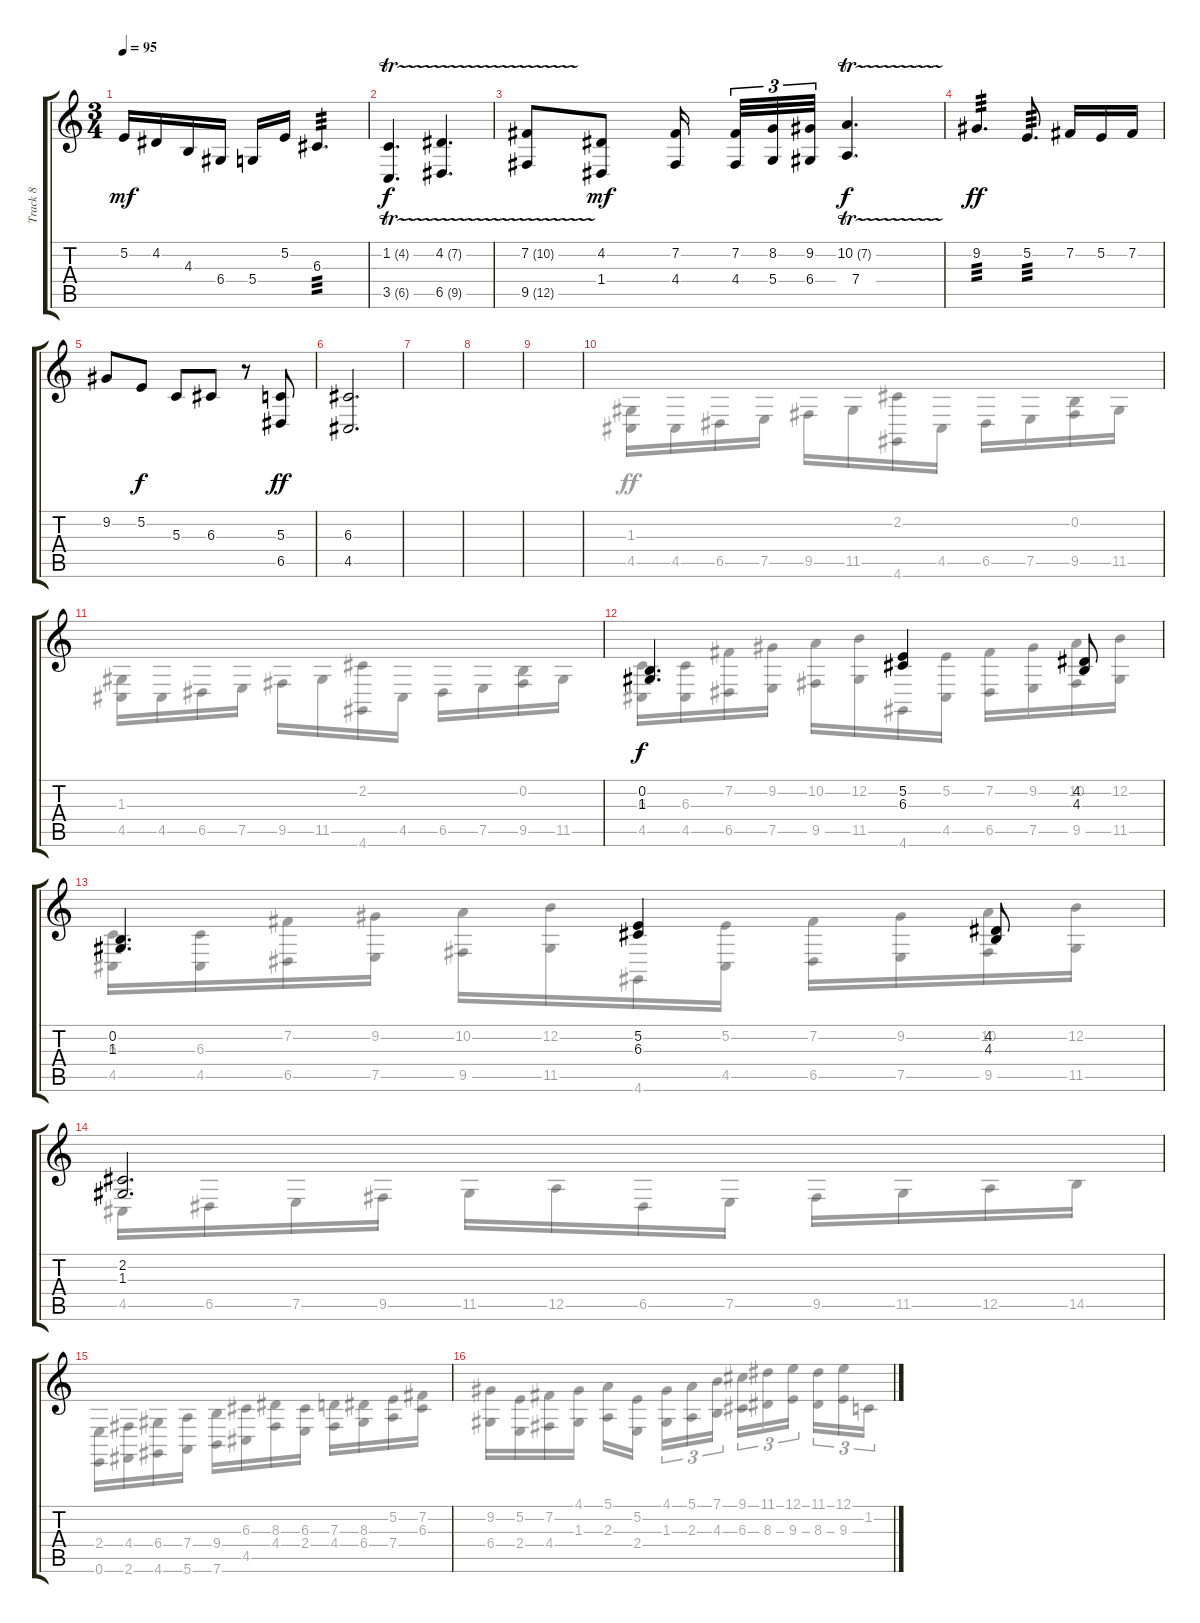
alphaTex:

\track ("Track 8" "Track 8") {instrument orchestralharp}
\staff {score tabs}
\tuning (E4 B3 G3 D3 A2 E2) {hide}
\voice
\ts (3 4)
\tempo 95
\clef g2
\ks c
5.2.16{dy mf} 4.2.16 4.3.16 6.4.16 5.4.16 5.2.16 6.3.4{d tp 3} |
(1.2{tr (4 32)} 3.5{tr (6 32)}).4{d dy f} (4.2{tr (7 32)} 6.5{tr (9 32)}).4{d} |
(7.2{tr (10 32)} 9.5{tr (12 32)}).8 (4.2 1.4).8{dy mf} (7.2 4.4).16{beam splitsecondary} (7.2 4.4).32{tu (3 2)} (8.2 5.4).32{tu (3 2)} (9.2 6.4).32{tu (3 2)} (10.2{tr (7 32)} 7.4).4{d dy f} |
9.2.4{d tp 3 dy ff} 5.2.8{d tp 3} 7.2.16 5.2.16 7.2.16 |
9.2.8 5.2.8{dy f} 5.3.8 6.3.8 r.8 (5.3 6.5).8{dy ff} |
(6.3 4.5).2{d} |
|
|
|
|
|
(0.2 1.3).4{d dy f} (5.2 6.3).4 (4.2 4.3).8 |
(0.2 1.3).4{d} (5.2 6.3).4 (4.2 4.3).8 |
(2.2 1.3).2{d} |
|
\voice
\clef g2
\ottava regular
\simile none
\ks c
|
|
|
|
|
|
|
|
|
(1.3 4.5).16{dy ff} 4.5.16 6.5.16 7.5.16 9.5.16 11.5.16 (2.2 4.6).16 4.5.16 6.5.16 7.5.16 (0.2 9.5).16 11.5.16 |
(1.3 4.5).16 4.5.16 6.5.16 7.5.16 9.5.16 11.5.16 (2.2 4.6).16 4.5.16 6.5.16 7.5.16 (0.2 9.5).16 11.5.16 |
(6.3 4.5).16{dy f} (6.3 4.5).16 (7.2 6.5).16 (9.2 7.5).16 (10.2 9.5).16 (12.2 11.5).16 4.6.16 (5.2 4.5).16 (7.2 6.5).16 (9.2 7.5).16 (10.2 9.5).16 (12.2 11.5).16 |
(6.3 4.5).16 (6.3 4.5).16 (7.2 6.5).16 (9.2 7.5).16 (10.2 9.5).16 (12.2 11.5).16 4.6.16 (5.2 4.5).16 (7.2 6.5).16 (9.2 7.5).16 (10.2 9.5).16 (12.2 11.5).16 |
4.5.16 6.5.16 7.5.16 9.5.16 11.5.16 12.5.16 6.5.16 7.5.16 9.5.16 11.5.16 12.5.16 14.5.16 |
(2.4 0.6).16 (4.4 2.6).16 (6.4 4.6).16 (7.4 5.6).16 (9.4 7.6).16 (6.3 4.5).16 (8.3 4.4).16 (6.3 2.4).16 (7.3 4.4).16 (8.3 6.4).16 (5.2 7.4).16 (7.2 6.3).16 |
(9.2 6.4).16 (5.2 2.4).16 (7.2 4.4).16 (4.1 1.3).16 (5.1 2.3).16 (5.2 2.4).16{beam splitsecondary} (4.1 1.3).16{tu (3 2)} (5.1 2.3).16{tu (3 2)} (7.1 4.3).16{tu (3 2)} (9.1 6.3).16{tu (3 2)} (11.1 8.3).16{tu (3 2)} (12.1 9.3).16{tu (3 2) beam splitsecondary} (11.1 8.3).16{tu (3 2)} (12.1 9.3).16{tu (3 2)} 1.2.16{tu (3 2)}
